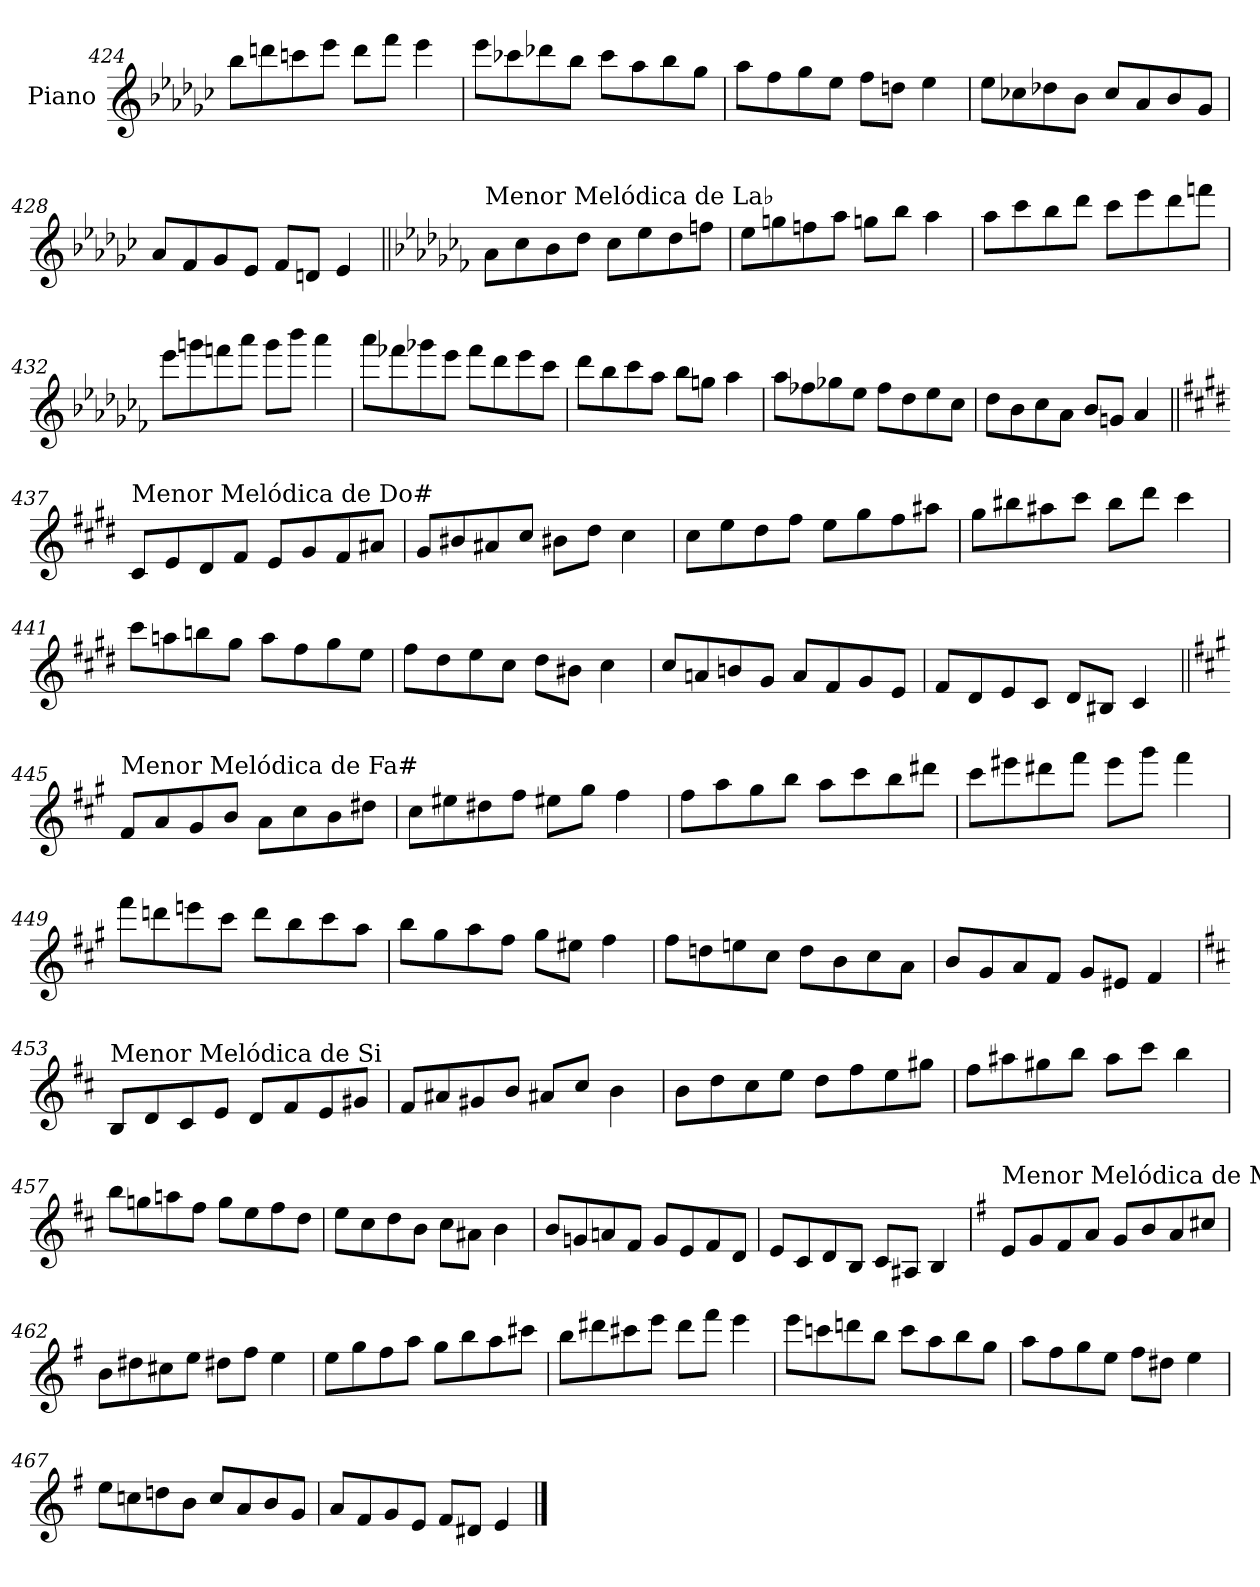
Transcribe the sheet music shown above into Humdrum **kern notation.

**kern
*part1
*staff1
*I"Piano
*I'Pno.
*clefG2
*k[b-e-a-d-g-c-]
=424
8bb-\L
8dddn\
8cccn\
8eee-\J
8ddd\L
8fff\J
4eee-\
!!LO:LB:g=z
=425
8eee-\L
8ccc-X\
8ddd-X\
8bb-\J
8ccc-\L
8aa-\
8bb-\
8gg-\J
=426
8aa-\L
8ff\
8gg-\
8ee-\J
8ff\L
8ddn\J
4ee-\
=427
8ee-\L
8cc-X\
8dd-X\
8b-\J
8cc-/L
8a-/
8b-/
8g-/J
=428
8a-/L
8f/
8g-/
8e-/J
8f/L
8dn/J
4e-/
!!LO:LB:g=z
=429||
*k[b-e-a-d-g-c-f-]
!LO:TX:a:t=Menor Melódica de La♭
8a-\L
8cc-\
8b-\
8dd-\J
8cc-\L
8ee-\
8dd-\
8ffn\J
=430
8ee-\L
8ggn\
8ffn\
8aa-\J
8ggn\L
8bb-\J
4aa-\
=431
8aa-\L
8ccc-\
8bb-\
8ddd-\J
8ccc-\L
8eee-\
8ddd-\
8fffn\J
=432
8eee-\L
8gggn\
8fffn\
8aaa-\J
8ggg\L
8bbb-\J
4aaa-\
!!LO:LB:g=z
=433
8aaa-\L
8fff-X\
8ggg-X\
8eee-\J
8fff-\L
8ddd-\
8eee-\
8ccc-\J
=434
8ddd-\L
8bb-\
8ccc-\
8aa-\J
8bb-\L
8ggn\J
4aa-\
=435
8aa-\L
8ff-X\
8gg-X\
8ee-\J
8ff-\L
8dd-\
8ee-\
8cc-\J
=436
8dd-\L
8b-\
8cc-\
8a-\J
8b-/L
8gn/J
4a-/
!!LO:PB:g=z
=437||
*k[f#c#g#d#]
!LO:TX:a:t=Menor Melódica de Do#
8c#/L
8e/
8d#/
8f#/J
8e/L
8g#/
8f#/
8a#X/J
=438
8g#/L
8b#X/
8a#X/
8cc#/J
8b#X\L
8dd#\J
4cc#\
=439
8cc#\L
8ee\
8dd#\
8ff#\J
8ee\L
8gg#\
8ff#\
8aa#X\J
=440
8gg#\L
8bb#X\
8aa#X\
8ccc#\J
8bb#\L
8ddd#\J
4ccc#\
!!LO:LB:g=z
=441
8ccc#\L
8aan\
8bbn\
8gg#\J
8aa\L
8ff#\
8gg#\
8ee\J
=442
8ff#\L
8dd#\
8ee\
8cc#\J
8dd#\L
8b#X\J
4cc#\
=443
8cc#/L
8an/
8bn/
8g#/J
8a/L
8f#/
8g#/
8e/J
=444
8f#/L
8d#/
8e/
8c#/J
8d#/L
8B#X/J
4c#/
!!LO:LB:g=z
=445||
*k[f#c#g#]
!LO:TX:a:t=Menor Melódica de Fa#
8f#/L
8a/
8g#/
8b/J
8a\L
8cc#\
8b\
8dd#X\J
=446
8cc#\L
8ee#X\
8dd#X\
8ff#\J
8ee#X\L
8gg#\J
4ff#\
=447
8ff#\L
8aa\
8gg#\
8bb\J
8aa\L
8ccc#\
8bb\
8ddd#X\J
=448
8ccc#\L
8eee#X\
8ddd#X\
8fff#\J
8eee#\L
8ggg#\J
4fff#\
!!LO:LB:g=z
=449
8fff#\L
8dddn\
8eeen\
8ccc#\J
8ddd\L
8bb\
8ccc#\
8aa\J
=450
8bb\L
8gg#\
8aa\
8ff#\J
8gg#\L
8ee#X\J
4ff#\
=451
8ff#\L
8ddn\
8een\
8cc#\J
8dd\L
8b\
8cc#\
8a\J
=452
8b/L
8g#/
8a/
8f#/J
8g#/L
8e#X/J
4f#/
!!LO:LB:g=z
=453
*k[f#c#]
!LO:TX:a:t=Menor Melódica de Si
8B/L
8d/
8c#/
8e/J
8d/L
8f#/
8e/
8g#X/J
=454
8f#/L
8a#X/
8g#X/
8b/J
8a#X/L
8cc#/J
4b\
=455
8b\L
8dd\
8cc#\
8ee\J
8dd\L
8ff#\
8ee\
8gg#X\J
=456
8ff#\L
8aa#X\
8gg#X\
8bb\J
8aa#\L
8ccc#\J
4bb\
!!LO:LB:g=z
=457
8bb\L
8ggn\
8aan\
8ff#\J
8gg\L
8ee\
8ff#\
8dd\J
=458
8ee\L
8cc#\
8dd\
8b\J
8cc#\L
8a#X\J
4b\
=459
8b/L
8gn/
8an/
8f#/J
8g/L
8e/
8f#/
8d/J
=460
8e/L
8c#/
8d/
8B/J
8c#/L
8A#X/J
4B/
!!LO:LB:g=z
=461
*k[f#]
!LO:TX:a:t=Menor Melódica de Mi
8e/L
8g/
8f#/
8a/J
8g/L
8b/
8a/
8cc#X/J
=462
8b\L
8dd#X\
8cc#X\
8ee\J
8dd#X\L
8ff#\J
4ee\
=463
8ee\L
8gg\
8ff#\
8aa\J
8gg\L
8bb\
8aa\
8ccc#X\J
=464
8bb\L
8ddd#X\
8ccc#X\
8eee\J
8ddd#\L
8fff#\J
4eee\
!!LO:LB:g=z
=465
8eee\L
8cccn\
8dddn\
8bb\J
8ccc\L
8aa\
8bb\
8gg\J
=466
8aa\L
8ff#\
8gg\
8ee\J
8ff#\L
8dd#X\J
4ee\
=467
8ee\L
8ccn\
8ddn\
8b\J
8cc/L
8a/
8b/
8g/J
=468
8a/L
8f#/
8g/
8e/J
8f#/L
8d#X/J
4e/
==
*-
